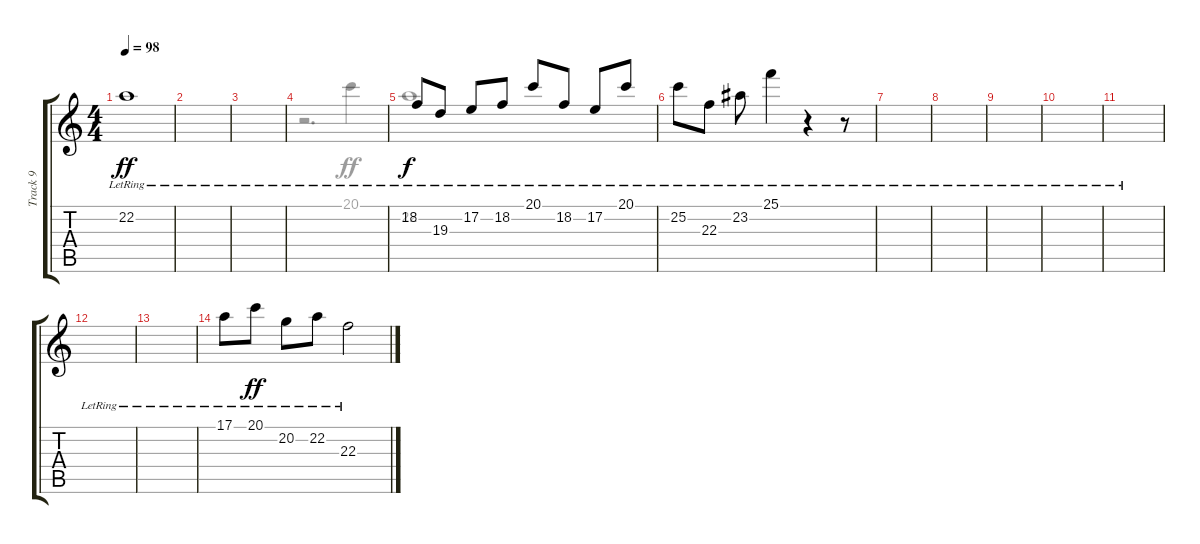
\track ("Track 9" "Track 9") {instrument pad3polysynth}
\staff {score tabs}
\tuning (E4 B3 G3 D3 A2 E2) {hide}
\voice
\ts (4 4)
\tempo 98
\clef g2
\ks c
22.2{lr}.1{dy ff} |
|
|
|
18.2{lr}.8{dy f} 19.3{lr}.8 17.2{lr}.8 18.2{lr}.8 20.1{lr}.8 18.2{lr}.8 17.2{lr}.8 20.1{lr}.8 |
25.2{lr}.8 22.3{lr}.8 23.2{lr}.8 25.1{lr}.4 r.4 r.8 |
|
|
|
|
|
|
|
17.1{lr}.8{instrument fx1rain} 20.1{lr}.8{dy ff} 20.2{lr}.8 22.2{lr}.8 22.3{lr}.2 |
|
\voice
\clef g2
\ottava regular
\simile none
\ks c
|
|
|
r.2{d} 20.1.4 |
22.2.1 |
|
|
|
|
|
|
|
|
|
|
